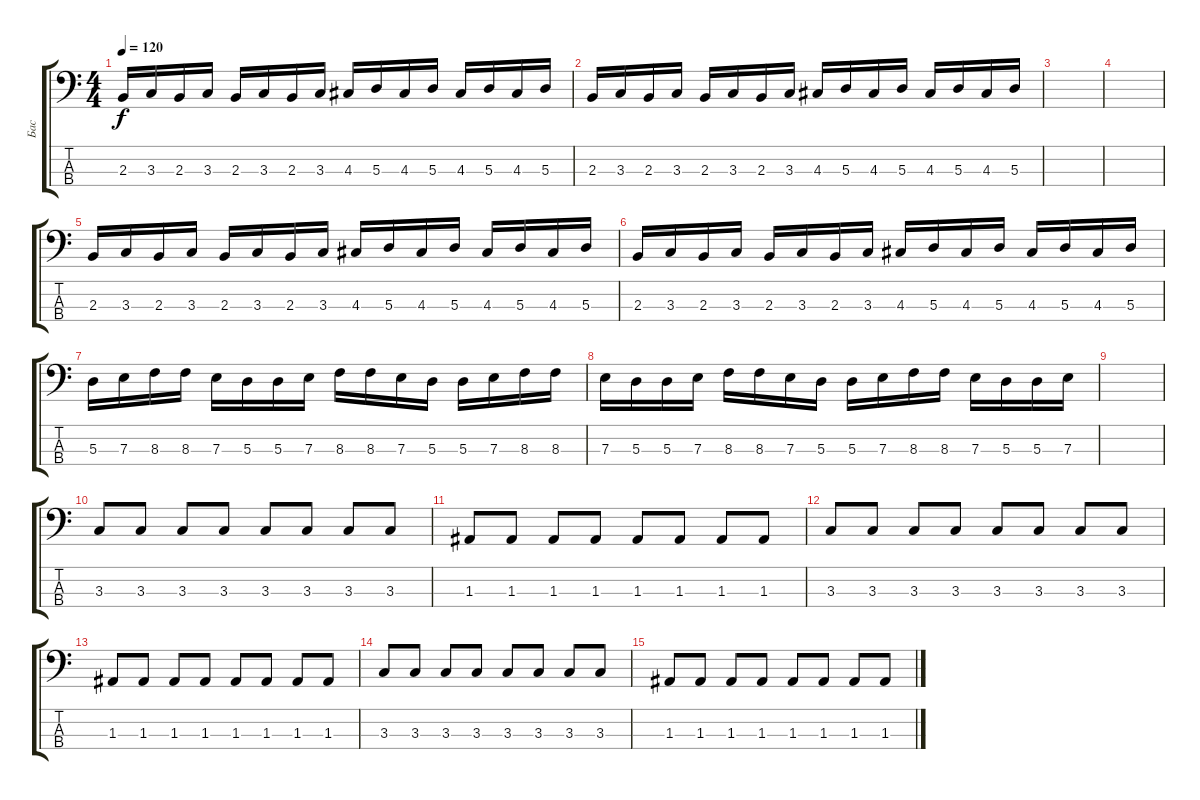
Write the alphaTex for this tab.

\track ("Бас" "Бас") {instrument electricbasspick}
\staff {score tabs}
\tuning (G2 D2 A1 E1) {hide}
\ts (4 4)
\tempo 120
\clef f4
\ks c
2.3.16{dy f} 3.3.16 2.3.16 3.3.16 2.3.16 3.3.16 2.3.16 3.3.16 4.3.16 5.3.16 4.3.16 5.3.16 4.3.16 5.3.16 4.3.16 5.3.16 |
2.3.16 3.3.16 2.3.16 3.3.16 2.3.16 3.3.16 2.3.16 3.3.16 4.3.16 5.3.16 4.3.16 5.3.16 4.3.16 5.3.16 4.3.16 5.3.16 |
|
|
2.3.16 3.3.16 2.3.16 3.3.16 2.3.16 3.3.16 2.3.16 3.3.16 4.3.16 5.3.16 4.3.16 5.3.16 4.3.16 5.3.16 4.3.16 5.3.16 |
2.3.16 3.3.16 2.3.16 3.3.16 2.3.16 3.3.16 2.3.16 3.3.16 4.3.16 5.3.16 4.3.16 5.3.16 4.3.16 5.3.16 4.3.16 5.3.16 |
5.3.16 7.3.16 8.3.16 8.3.16 7.3.16 5.3.16 5.3.16 7.3.16 8.3.16 8.3.16 7.3.16 5.3.16 5.3.16 7.3.16 8.3.16 8.3.16 |
7.3.16 5.3.16 5.3.16 7.3.16 8.3.16 8.3.16 7.3.16 5.3.16 5.3.16 7.3.16 8.3.16 8.3.16 7.3.16 5.3.16 5.3.16 7.3.16 |
|
3.3.8 3.3.8 3.3.8 3.3.8 3.3.8 3.3.8 3.3.8 3.3.8 |
1.3.8 1.3.8 1.3.8 1.3.8 1.3.8 1.3.8 1.3.8 1.3.8 |
3.3.8 3.3.8 3.3.8 3.3.8 3.3.8 3.3.8 3.3.8 3.3.8 |
1.3.8 1.3.8 1.3.8 1.3.8 1.3.8 1.3.8 1.3.8 1.3.8 |
3.3.8 3.3.8 3.3.8 3.3.8 3.3.8 3.3.8 3.3.8 3.3.8 |
1.3.8 1.3.8 1.3.8 1.3.8 1.3.8 1.3.8 1.3.8 1.3.8
